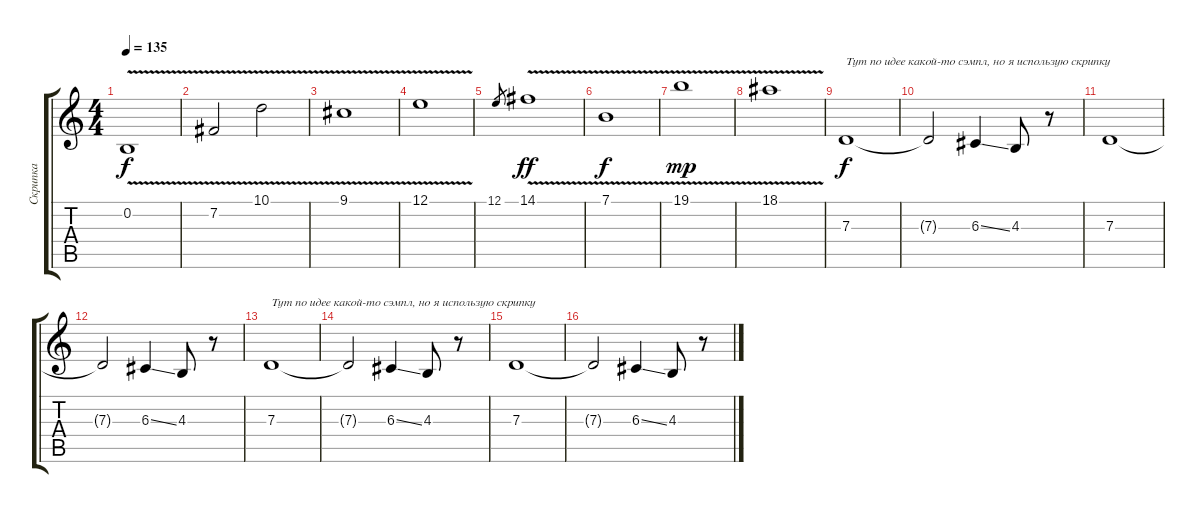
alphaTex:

\track ("Скрипка" "Скрипка") {instrument violin}
\staff {score tabs}
\tuning (E4 B3 G3 D3 A2 E2) {hide}
\ts (4 4)
\tempo 135
\clef g2
\ks c
0.2{v}.1{dy f} |
7.2{v}.2 10.1{v}.2 |
9.1{v}.1 |
12.1{v}.1 |
12.1.8{gr} 14.1{v}.1{dy ff} |
7.1{v}.1{dy f} |
19.1{v}.1{dy mp} |
18.1{v}.1 |
7.3.1{txt "Тут по идее какой-то сэмпл, но я использую скрипку" dy f volume 8} |
7.3{t}.2 6.3{ss}.4 4.3.8 r.8 |
7.3.1 |
7.3{t}.2 6.3{ss}.4 4.3.8 r.8 |
7.3.1{txt "Тут по идее какой-то сэмпл, но я использую скрипку"} |
7.3{t}.2 6.3{ss}.4 4.3.8 r.8 |
7.3.1 |
7.3{t}.2 6.3{ss}.4 4.3.8 r.8
